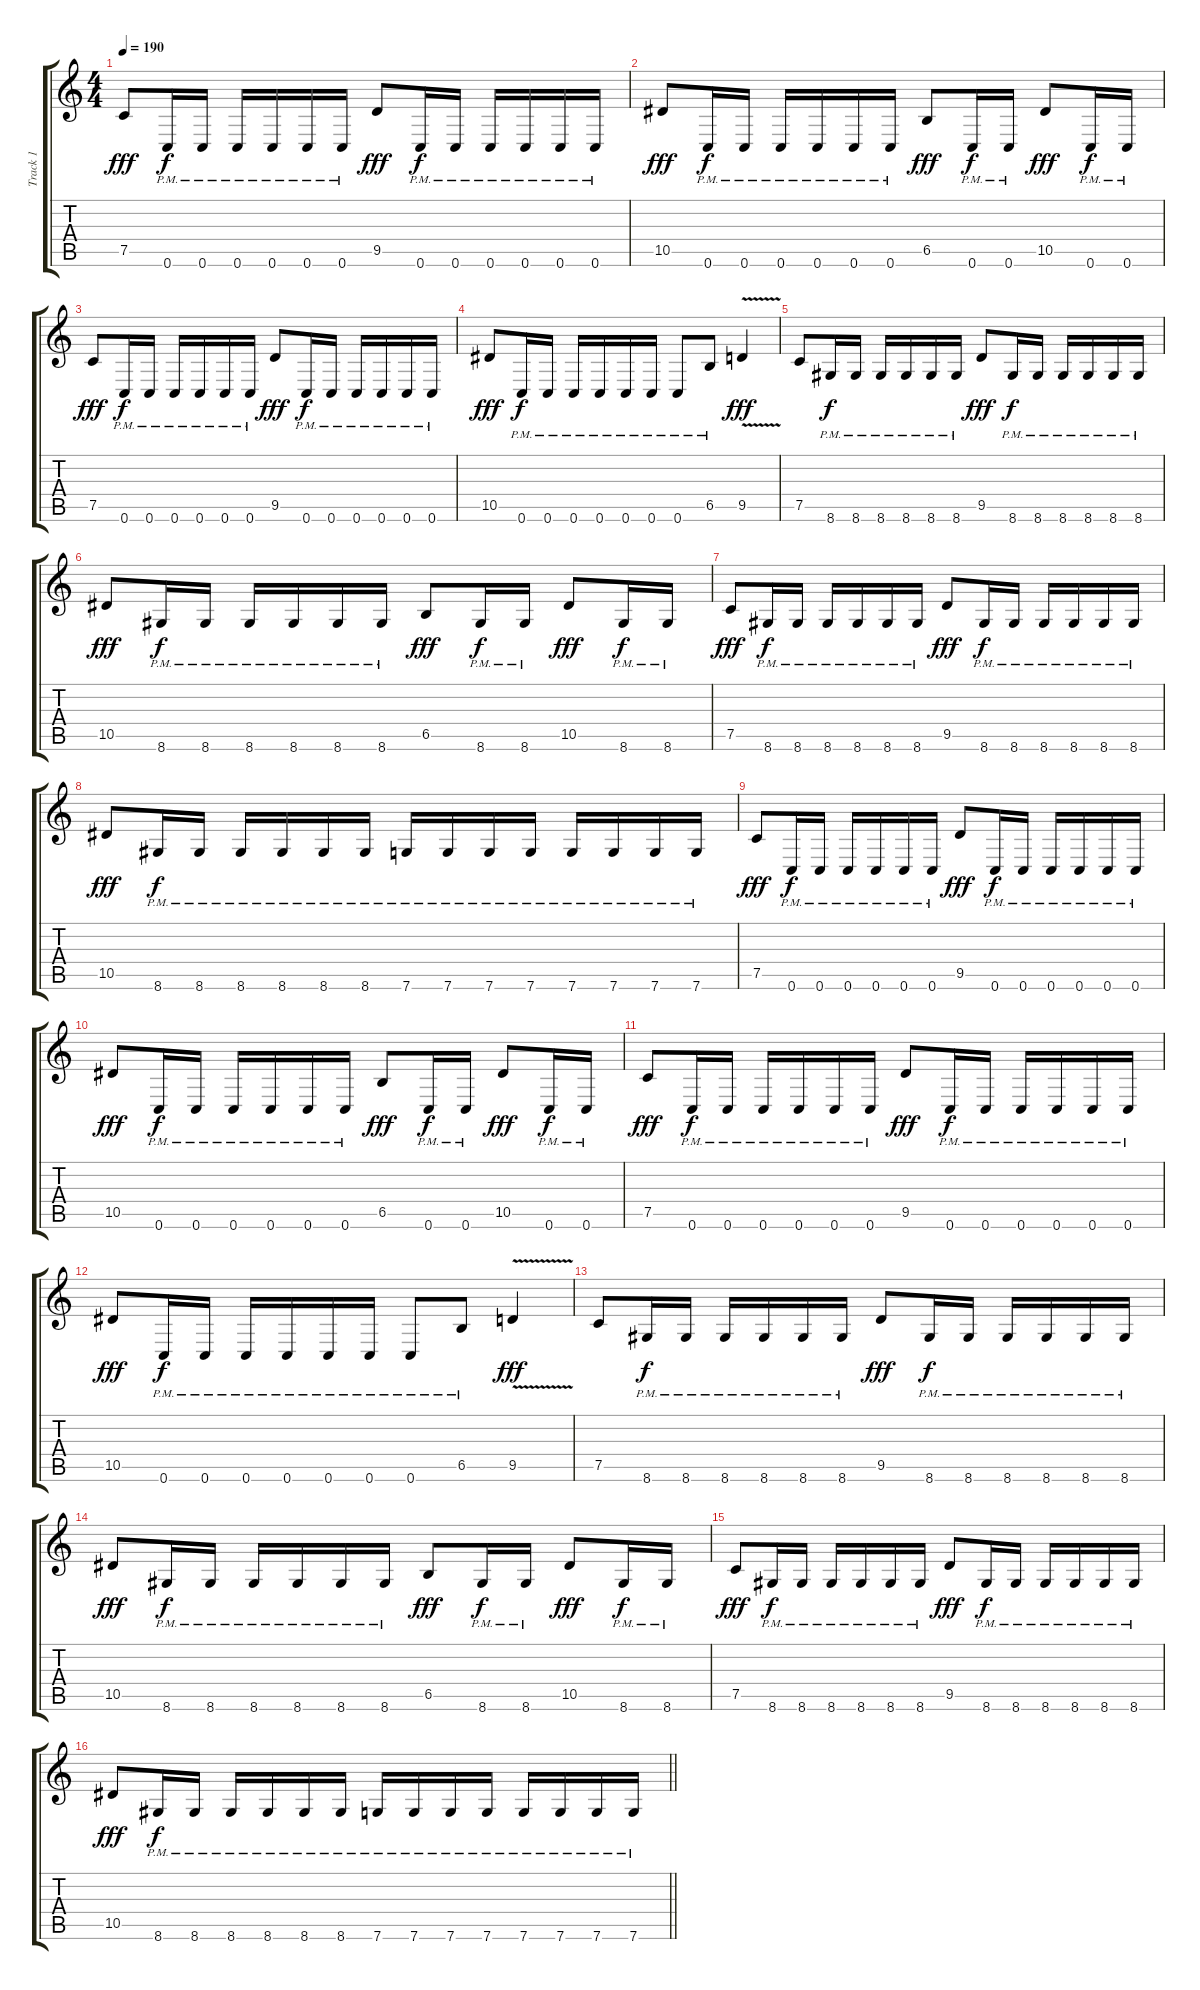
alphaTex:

\track ("Track 1" "Track 1") {instrument distortionguitar}
\staff {score tabs}
\tuning (C4 G3 Eb3 Bb2 F2 C2) {hide}
\ts (4 4)
\tempo 190
\clef g2
\ks c
7.5.8{dy fff} 0.6{pm}.16{dy f} 0.6{pm}.16 0.6{pm}.16 0.6{pm}.16 0.6{pm}.16 0.6{pm}.16 9.5.8{dy fff} 0.6{pm}.16{dy f} 0.6{pm}.16 0.6{pm}.16 0.6{pm}.16 0.6{pm}.16 0.6{pm}.16 |
10.5.8{dy fff} 0.6{pm}.16{dy f} 0.6{pm}.16 0.6{pm}.16 0.6{pm}.16 0.6{pm}.16 0.6{pm}.16 6.5.8{dy fff} 0.6{pm}.16{dy f} 0.6{pm}.16 10.5.8{dy fff} 0.6{pm}.16{dy f} 0.6{pm}.16 |
7.5.8{dy fff} 0.6{pm}.16{dy f} 0.6{pm}.16 0.6{pm}.16 0.6{pm}.16 0.6{pm}.16 0.6{pm}.16 9.5.8{dy fff} 0.6{pm}.16{dy f} 0.6{pm}.16 0.6{pm}.16 0.6{pm}.16 0.6{pm}.16 0.6{pm}.16 |
10.5.8{dy fff} 0.6{pm}.16{dy f} 0.6{pm}.16 0.6{pm}.16 0.6{pm}.16 0.6{pm}.16 0.6{pm}.16 0.6{pm}.8 6.5{pm}.8 9.5{v}.4{dy fff} |
7.5.8 8.6{pm}.16{dy f} 8.6{pm}.16 8.6{pm}.16 8.6{pm}.16 8.6{pm}.16 8.6{pm}.16 9.5.8{dy fff} 8.6{pm}.16{dy f} 8.6{pm}.16 8.6{pm}.16 8.6{pm}.16 8.6{pm}.16 8.6{pm}.16 |
10.5.8{dy fff} 8.6{pm}.16{dy f} 8.6{pm}.16 8.6{pm}.16 8.6{pm}.16 8.6{pm}.16 8.6{pm}.16 6.5.8{dy fff} 8.6{pm}.16{dy f} 8.6{pm}.16 10.5.8{dy fff} 8.6{pm}.16{dy f} 8.6{pm}.16 |
7.5.8{dy fff} 8.6{pm}.16{dy f} 8.6{pm}.16 8.6{pm}.16 8.6{pm}.16 8.6{pm}.16 8.6{pm}.16 9.5.8{dy fff} 8.6{pm}.16{dy f} 8.6{pm}.16 8.6{pm}.16 8.6{pm}.16 8.6{pm}.16 8.6{pm}.16 |
10.5.8{dy fff} 8.6{pm}.16{dy f} 8.6{pm}.16 8.6{pm}.16 8.6{pm}.16 8.6{pm}.16 8.6{pm}.16 7.6{pm}.16 7.6{pm}.16 7.6{pm}.16 7.6{pm}.16 7.6{pm}.16 7.6{pm}.16 7.6{pm}.16 7.6{pm}.16 |
7.5.8{dy fff} 0.6{pm}.16{dy f} 0.6{pm}.16 0.6{pm}.16 0.6{pm}.16 0.6{pm}.16 0.6{pm}.16 9.5.8{dy fff} 0.6{pm}.16{dy f} 0.6{pm}.16 0.6{pm}.16 0.6{pm}.16 0.6{pm}.16 0.6{pm}.16 |
10.5.8{dy fff} 0.6{pm}.16{dy f} 0.6{pm}.16 0.6{pm}.16 0.6{pm}.16 0.6{pm}.16 0.6{pm}.16 6.5.8{dy fff} 0.6{pm}.16{dy f} 0.6{pm}.16 10.5.8{dy fff} 0.6{pm}.16{dy f} 0.6{pm}.16 |
7.5.8{dy fff} 0.6{pm}.16{dy f} 0.6{pm}.16 0.6{pm}.16 0.6{pm}.16 0.6{pm}.16 0.6{pm}.16 9.5.8{dy fff} 0.6{pm}.16{dy f} 0.6{pm}.16 0.6{pm}.16 0.6{pm}.16 0.6{pm}.16 0.6{pm}.16 |
10.5.8{dy fff} 0.6{pm}.16{dy f} 0.6{pm}.16 0.6{pm}.16 0.6{pm}.16 0.6{pm}.16 0.6{pm}.16 0.6{pm}.8 6.5{pm}.8 9.5{v}.4{dy fff} |
7.5.8 8.6{pm}.16{dy f} 8.6{pm}.16 8.6{pm}.16 8.6{pm}.16 8.6{pm}.16 8.6{pm}.16 9.5.8{dy fff} 8.6{pm}.16{dy f} 8.6{pm}.16 8.6{pm}.16 8.6{pm}.16 8.6{pm}.16 8.6{pm}.16 |
10.5.8{dy fff} 8.6{pm}.16{dy f} 8.6{pm}.16 8.6{pm}.16 8.6{pm}.16 8.6{pm}.16 8.6{pm}.16 6.5.8{dy fff} 8.6{pm}.16{dy f} 8.6{pm}.16 10.5.8{dy fff} 8.6{pm}.16{dy f} 8.6{pm}.16 |
7.5.8{dy fff} 8.6{pm}.16{dy f} 8.6{pm}.16 8.6{pm}.16 8.6{pm}.16 8.6{pm}.16 8.6{pm}.16 9.5.8{dy fff} 8.6{pm}.16{dy f} 8.6{pm}.16 8.6{pm}.16 8.6{pm}.16 8.6{pm}.16 8.6{pm}.16 |
\barLineRight lightlight
10.5.8{dy fff} 8.6{pm}.16{dy f} 8.6{pm}.16 8.6{pm}.16 8.6{pm}.16 8.6{pm}.16 8.6{pm}.16 7.6{pm}.16 7.6{pm}.16 7.6{pm}.16 7.6{pm}.16 7.6{pm}.16 7.6{pm}.16 7.6{pm}.16 7.6{pm}.16
